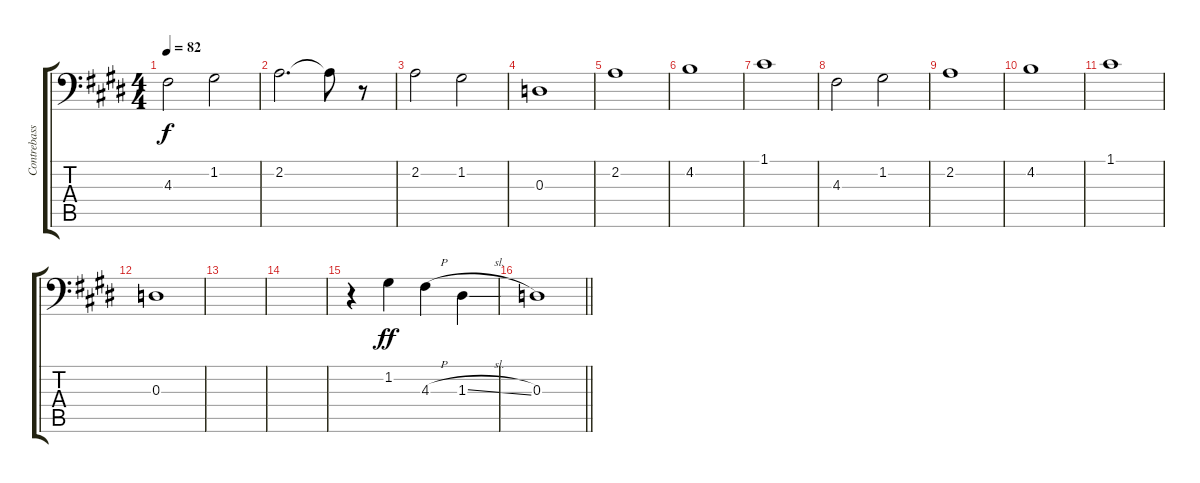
\track ("Contrebasse" "Contrebass") {instrument contrabass}
\staff {score tabs}
\tuning (C3 G2 D2 A1 E1 B0) {hide}
\ts (4 4)
\tempo 82
\clef f4
\ks e
4.3.2{dy f} 1.2.2 |
2.2.2{d} 2.2{t}.8 r.8 |
2.2.2 1.2.2 |
0.3.1 |
2.2.1{volume 11} |
4.2.1 |
1.1.1 |
4.3.2 1.2.2 |
2.2.1 |
4.2.1 |
1.1.1 |
0.3.1 |
|
|
r.4 1.2.4{dy ff} 4.3{h}.4 1.3{sl}.4 |
\barLineRight lightlight
0.3.1
